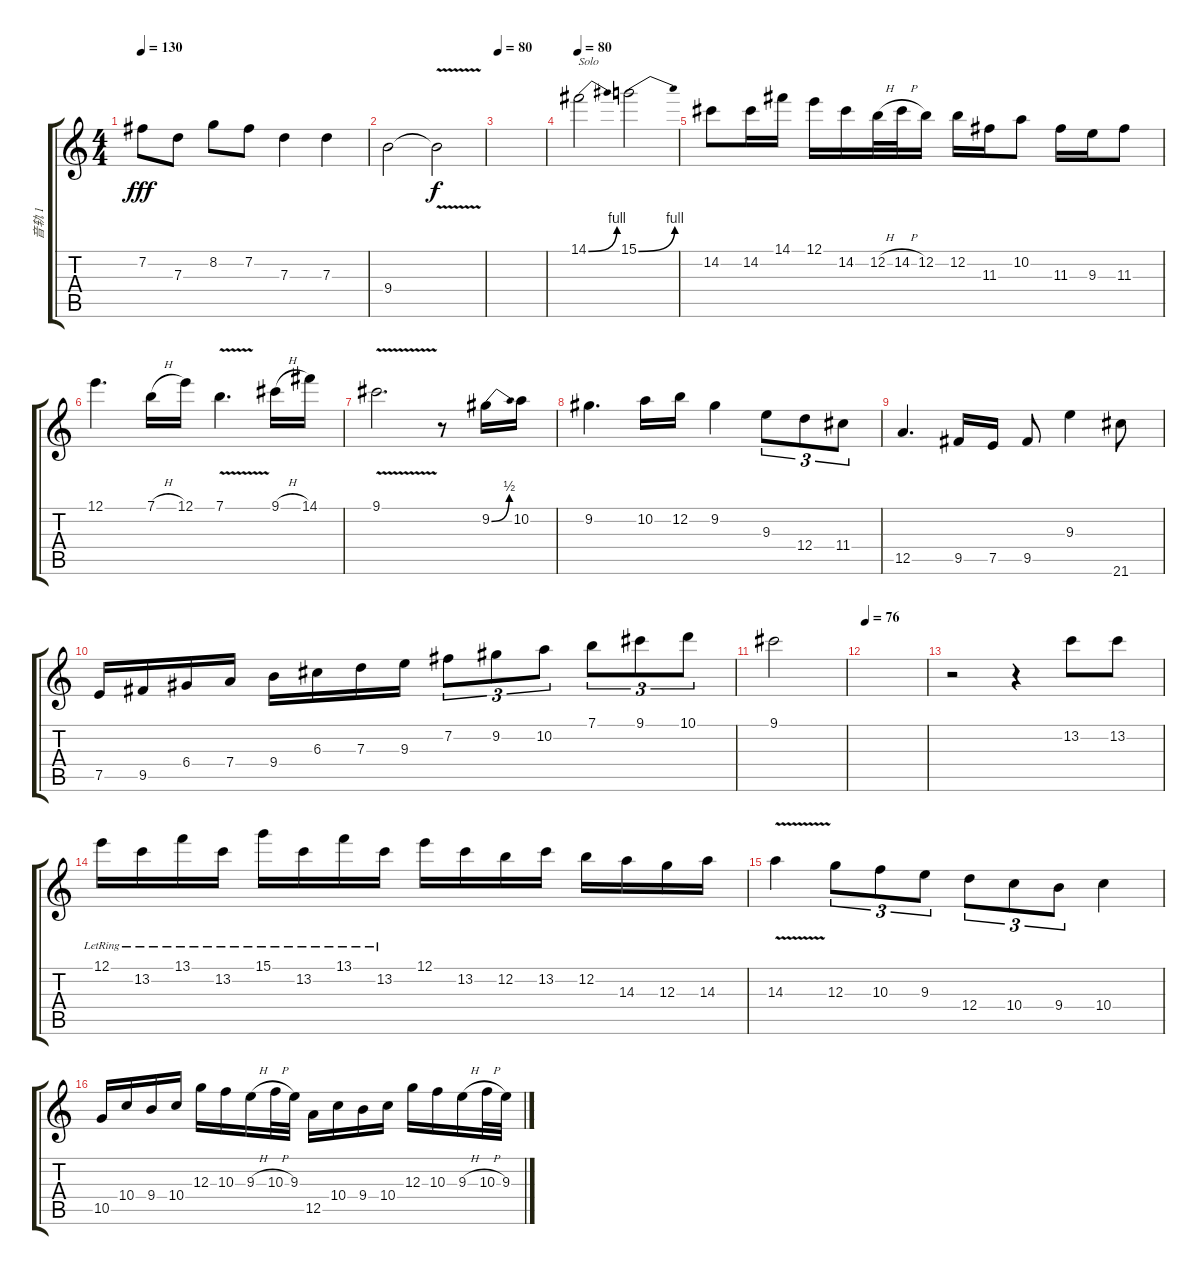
\track ("音轨 1" "音轨 1") {instrument overdrivenguitar}
\staff {score tabs}
\tuning (E4 B3 G3 D3 A2 E2) {hide}
\ts (4 4)
\tempo 130
\clef g2
\ks c
7.2.8{dy fff} 7.3.8 8.2.8 7.2.8 7.3.4 7.3.4 |
9.4.2 9.4{v t}.2{dy f} |
\tempo 80
|
\tempo 80
14.1{be (bend 0 0 60 4)}.2{txt "Solo" volume 16} 15.1{be (bend 0 0 60 4)}.2 |
14.2.8 14.2.16 14.1.16 12.1.16 14.2.16 12.2{h}.32 14.2{h}.32 12.2.16 12.2.16 11.3.16 10.2.8 11.3.16 9.3.16 11.3.8 |
12.1.4{d} 7.1{h}.16 12.1.16 7.1{v}.4{d} 9.1{h}.16 14.1.16 |
9.1{v}.2{d} r.8 9.2{be (bend 0 0 60 2)}.16 10.2.16 |
9.2.4{d} 10.2.16 12.2.16 9.2.4 9.3.8{tu (3 2)} 12.4.8{tu (3 2)} 11.4.8{tu (3 2)} |
12.5.4{d} 9.5.16 7.5.16 9.5.8 9.3.4 21.6.8 |
7.5.16 9.5.16 6.4.16 7.4.16 9.4.16 6.3.16 7.3.16 9.3.16 7.2.8{tu (3 2)} 9.2.8{tu (3 2)} 10.2.8{tu (3 2)} 7.1.8{tu (3 2)} 9.1.8{tu (3 2)} 10.1.8{tu (3 2)} |
9.1.2 |
\tempo 76
|
r.2 r.4 13.2.8 13.2.8 |
12.1{lr}.16 13.2{lr}.16 13.1{lr}.16 13.2{lr}.16 15.1{lr}.16 13.2{lr}.16 13.1{lr}.16 13.2{lr}.16 12.1.16 13.2.16 12.2.16 13.2.16 12.2.16 14.3.16 12.3.16 14.3.16 |
14.3{v}.4 12.3.8{tu (3 2)} 10.3.8{tu (3 2)} 9.3.8{tu (3 2)} 12.4.8{tu (3 2)} 10.4.8{tu (3 2)} 9.4.8{tu (3 2)} 10.4.4 |
10.5.16 10.4.16 9.4.16 10.4.16 12.3.16 10.3.16 9.3{h}.16 10.3{h}.32 9.3.32 12.5.16 10.4.16 9.4.16 10.4.16 12.3.16 10.3.16 9.3{h}.16 10.3{h}.32 9.3.32
